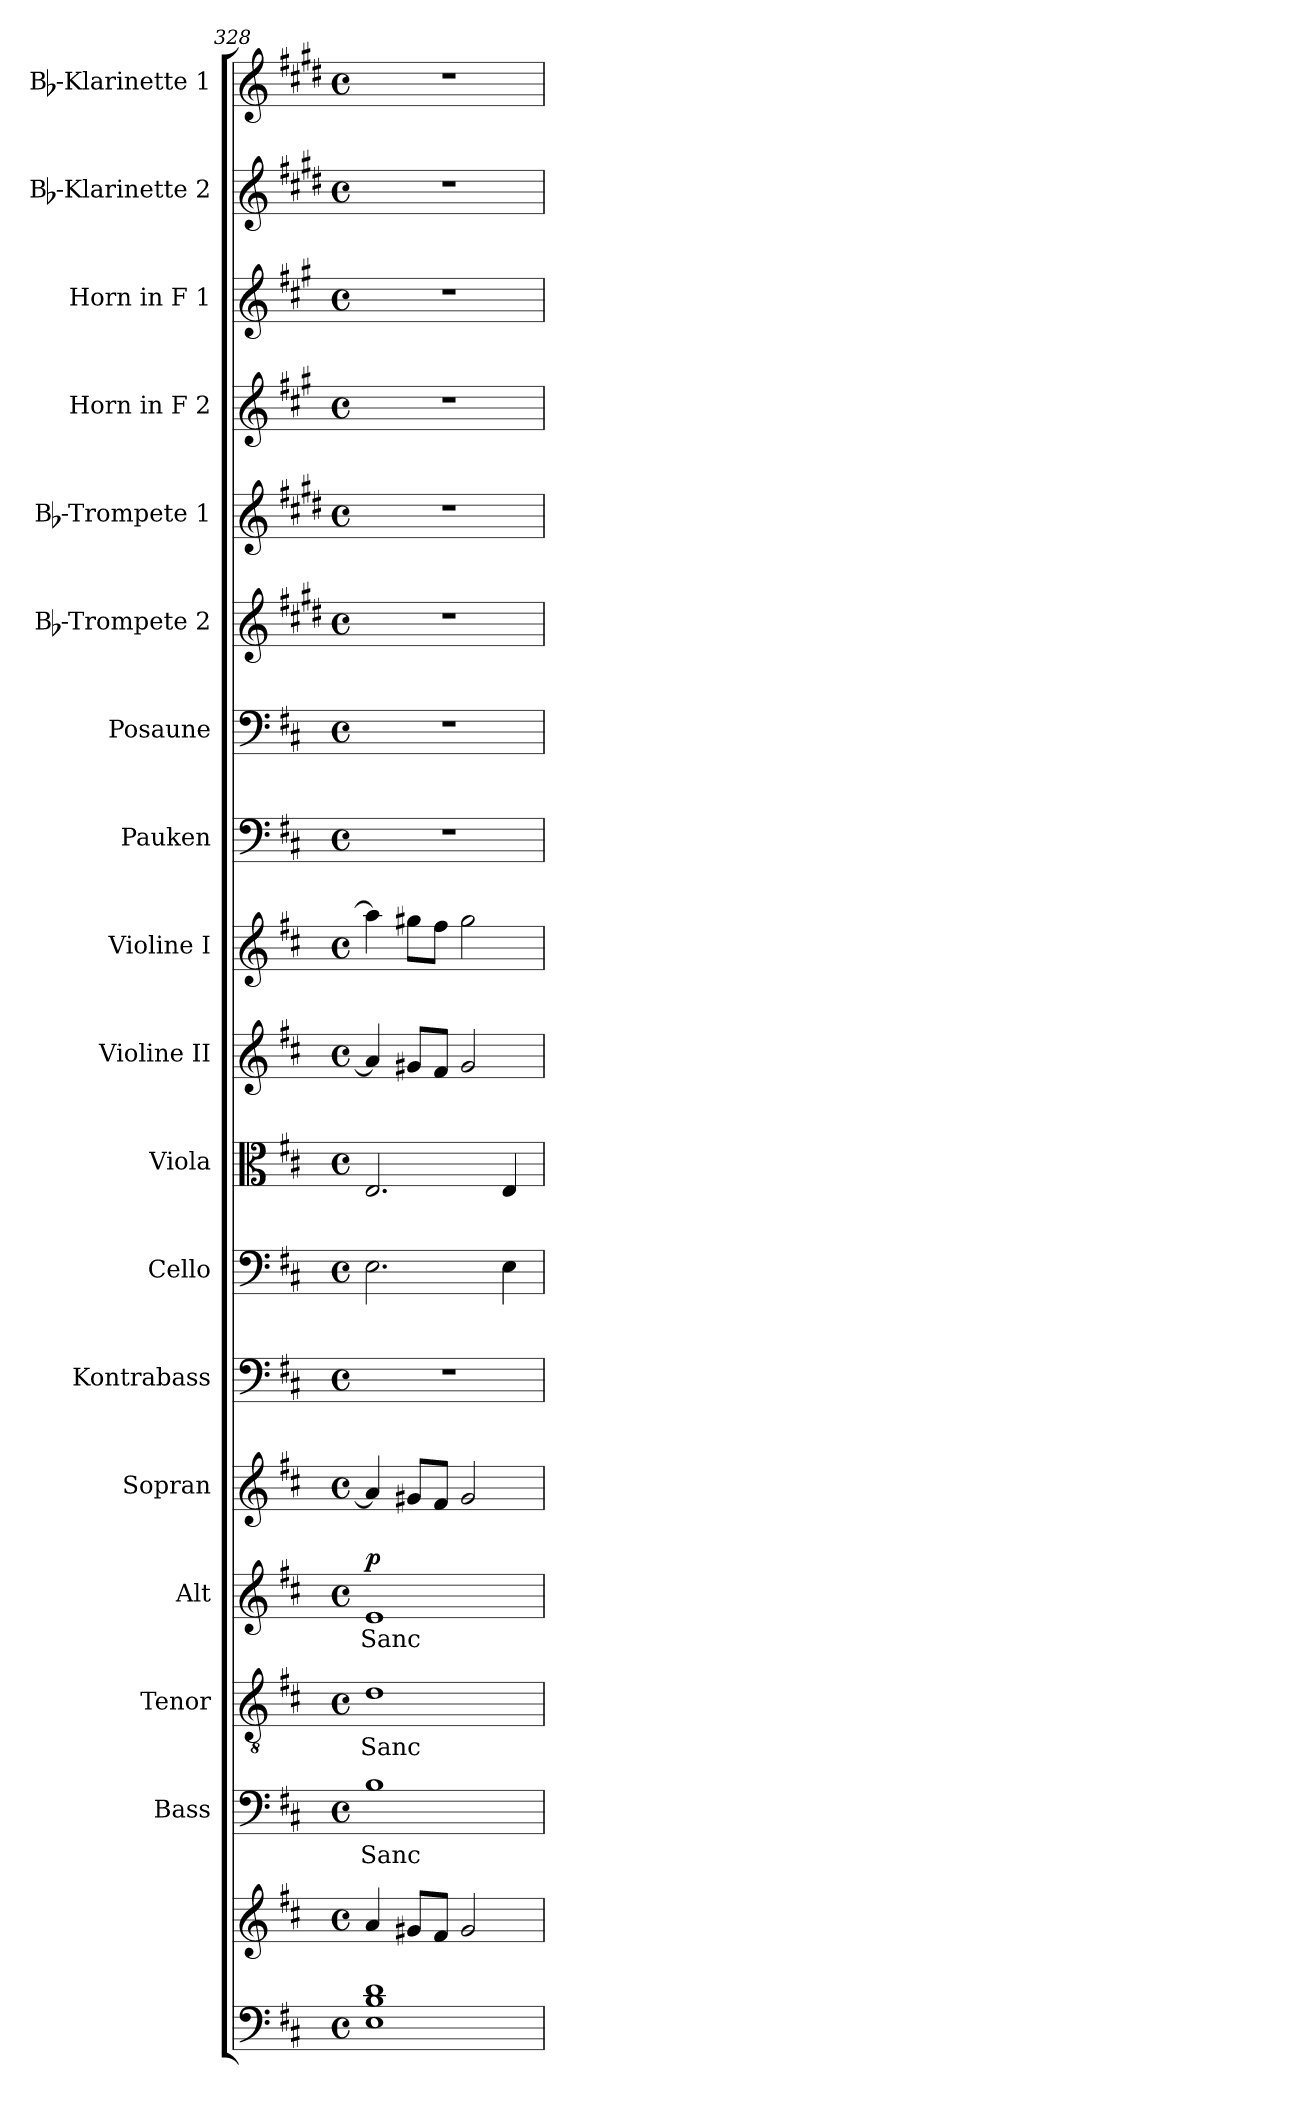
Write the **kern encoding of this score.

**kern	**kern	**kern	**text	**kern	**text	**kern	**text	**dynam	**kern	**kern	**kern	**kern	**kern	**kern	**kern	**kern	**kern	**kern	**kern	**kern	**kern	**kern
*part18	*part18	*part17	*part17	*part16	*part16	*part15	*part15	*part15	*part14	*part13	*part12	*part11	*part10	*part9	*part8	*part7	*part6	*part5	*part4	*part3	*part2	*part1
*staff19	*staff18	*staff17	*staff17	*staff16	*staff16	*staff15	*staff15	*staff15	*staff14	*staff13	*staff12	*staff11	*staff10	*staff9	*staff8	*staff7	*staff6	*staff5	*staff4	*staff3	*staff2	*staff1
*	*	*I"Bass	*	*I"Tenor	*	*I"Alt	*	*	*I"Sopran	*I"Kontrabass	*I"Cello	*I"Viola	*I"Violine II	*I"Violine I	*I"Pauken	*I"Posaune	*I"Bb-Trompete 2	*I"Bb-Trompete 1	*I"Horn in F 2	*I"Horn in F 1	*I"Bb-Klarinette 2	*I"Bb-Klarinette 1
*	*	*I'B.	*	*I'T.	*	*I'A.	*	*	*I'S.	*I'Kb.	*	*I'Vla.	*I'Vl. II	*I'Vl. I	*I'Pk.	*I'Pos.	*I'Bb Trp. 2	*I'Bb Trp. 1	*	*	*I'Bb Kl. 2	*I'Bb Kl. 1
*clefF4	*clefG2	*clefF4	*	*clefGv2	*	*clefG2	*	*	*clefG2	*clefF4	*clefF4	*clefC3	*clefG2	*clefG2	*clefF4	*clefF4	*clefG2	*clefG2	*clefG2	*clefG2	*clefG2	*clefG2
*	*	*	*	*	*	*	*	*	*	*ITrd7c12	*	*	*	*	*	*	*ITrd1c2	*ITrd1c2	*ITrd4c7	*ITrd4c7	*ITrd1c2	*ITrd1c2
*k[f#c#]	*k[f#c#]	*k[f#c#]	*	*k[f#c#]	*	*k[f#c#]	*	*	*k[f#c#]	*k[f#c#]	*k[f#c#]	*k[f#c#]	*k[f#c#]	*k[f#c#]	*k[f#c#]	*k[f#c#]	*k[f#c#]	*k[f#c#]	*k[f#c#]	*k[f#c#]	*k[f#c#]	*k[f#c#]
*D:	*D:	*D:	*	*D:	*	*D:	*	*	*D:	*D:	*D:	*D:	*D:	*D:	*D:	*D:	*D:	*D:	*D:	*D:	*D:	*D:
*M4/4	*M4/4	*M4/4	*	*M4/4	*	*M4/4	*	*	*M4/4	*M4/4	*M4/4	*M4/4	*M4/4	*M4/4	*M4/4	*M4/4	*M4/4	*M4/4	*M4/4	*M4/4	*M4/4	*M4/4
*met(c)	*met(c)	*met(c)	*	*met(c)	*	*met(c)	*	*	*met(c)	*met(c)	*met(c)	*met(c)	*met(c)	*met(c)	*met(c)	*met(c)	*met(c)	*met(c)	*met(c)	*met(c)	*met(c)	*met(c)
=328	=328	=328	=328	=328	=328	=328	=328	=328	=328	=328	=328	=328	=328	=328	=328	=328	=328	=328	=328	=328	=328	=328
!	!	!	!LO:LY:b	!	!LO:LY:b	!	!LO:LY:b	!LO:DY:a	!	!	!	!	!	!	!	!	!	!	!	!	!	!
1E 1B 1d	4a/	1B	Sanc-	1d	Sanc-	1e	Sanc-	p	4a/]	1r	2.E\	2.E/	4a/]	4aa\]	1r	1r	1r	1r	1r	1r	1r	1r
.	8g#X/L	.	.	.	.	.	.	.	8g#X/L	.	.	.	8g#X/L	8gg#X\L	.	.	.	.	.	.	.	.
.	8f#/J	.	.	.	.	.	.	.	8f#/J	.	.	.	8f#/J	8ff#\J	.	.	.	.	.	.	.	.
.	2g#/	.	.	.	.	.	.	.	2g#/	.	.	.	2g#/	2gg#\	.	.	.	.	.	.	.	.
.	.	.	.	.	.	.	.	.	.	.	4E\	4E/	.	.	.	.	.	.	.	.	.	.
=	=	=	=	=	=	=	=	=	=	=	=	=	=	=	=	=	=	=	=	=	=	=
*-	*-	*-	*-	*-	*-	*-	*-	*-	*-	*-	*-	*-	*-	*-	*-	*-	*-	*-	*-	*-	*-	*-
